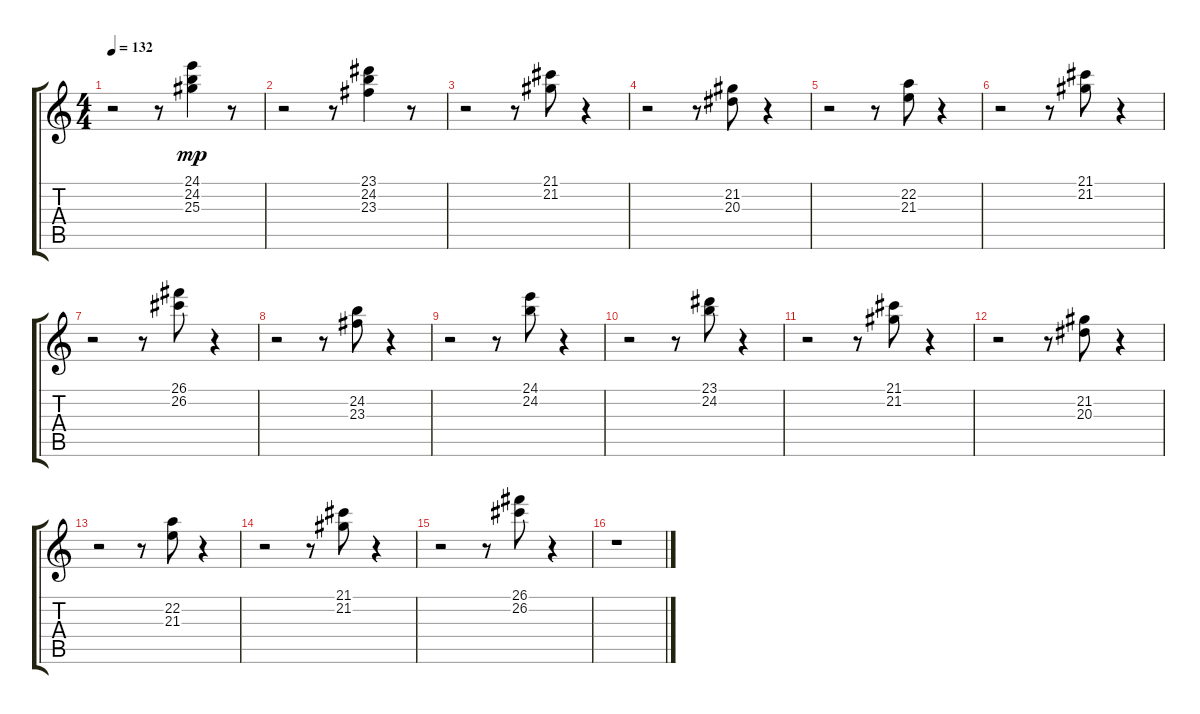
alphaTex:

\track "" {instrument synthstrings1}
\staff {score tabs}
\tuning (E4 B3 G3 D3 A2 E2) {hide}
\ts (4 4)
\tempo 132
\clef g2
\ks c
r.2{dy mp instrument synthstrings1} r.8 (24.1 24.2 25.3).4 r.8 |
r.2 r.8 (23.1 24.2 23.3).4 r.8 |
r.2 r.8 (21.1 21.2).8 r.4 |
r.2 r.8 (21.2 20.3).8 r.4 |
r.2 r.8 (22.2 21.3).8 r.4 |
r.2 r.8 (21.1 21.2).8 r.4 |
r.2 r.8 (26.1 26.2).8 r.4 |
r.2 r.8 (24.2 23.3).8 r.4 |
r.2 r.8 (24.1 24.2).8 r.4 |
r.2 r.8 (23.1 24.2).8 r.4 |
r.2 r.8 (21.1 21.2).8 r.4 |
r.2 r.8 (21.2 20.3).8 r.4 |
r.2 r.8 (22.2 21.3).8 r.4 |
r.2 r.8 (21.1 21.2).8 r.4 |
r.2 r.8 (26.1 26.2).8 r.4 |
r.1
